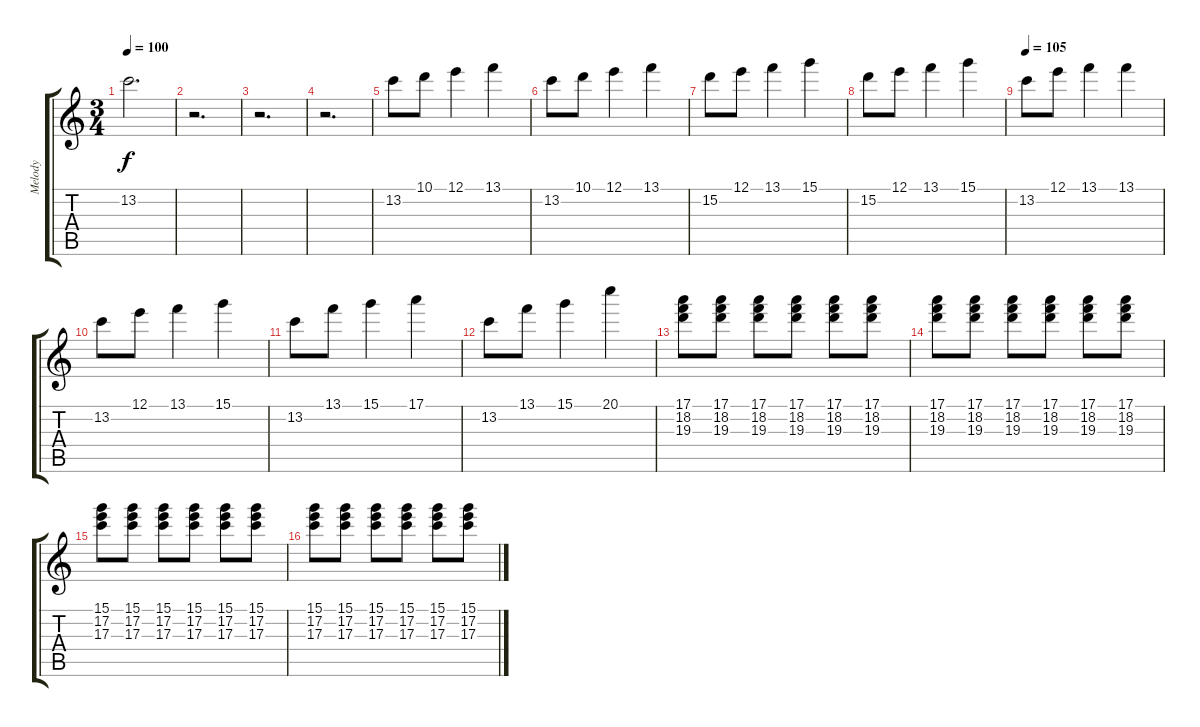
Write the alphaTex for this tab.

\track ("Melody" "Melody") {instrument electricguitarjazz}
\staff {score tabs}
\tuning (E4 B3 G3 D3 A2 E2) {hide}
\ts (3 4)
\tempo 100
\clef g2
\ks c
13.2.2{d dy f} |
r.2{d} |
r.2{d} |
r.2{d} |
13.2.8 10.1.8 12.1.4 13.1.4 |
13.2.8 10.1.8 12.1.4 13.1.4 |
15.2.8 12.1.8 13.1.4 15.1.4 |
15.2.8 12.1.8 13.1.4 15.1.4 |
\tempo 105
13.2.8 12.1.8 13.1.4 13.1.4 |
13.2.8 12.1.8 13.1.4 15.1.4 |
13.2.8 13.1.8 15.1.4 17.1.4 |
13.2.8 13.1.8 15.1.4 20.1.4 |
(17.1 18.2 19.3).8 (17.1 18.2 19.3).8 (17.1 18.2 19.3).8 (17.1 18.2 19.3).8 (17.1 18.2 19.3).8 (17.1 18.2 19.3).8 |
(17.1 18.2 19.3).8 (17.1 18.2 19.3).8 (17.1 18.2 19.3).8 (17.1 18.2 19.3).8 (17.1 18.2 19.3).8 (17.1 18.2 19.3).8 |
(15.1 17.2 17.3).8 (15.1 17.2 17.3).8 (15.1 17.2 17.3).8 (15.1 17.2 17.3).8 (15.1 17.2 17.3).8 (15.1 17.2 17.3).8 |
(15.1 17.2 17.3).8 (15.1 17.2 17.3).8 (15.1 17.2 17.3).8 (15.1 17.2 17.3).8 (15.1 17.2 17.3).8 (15.1 17.2 17.3).8
